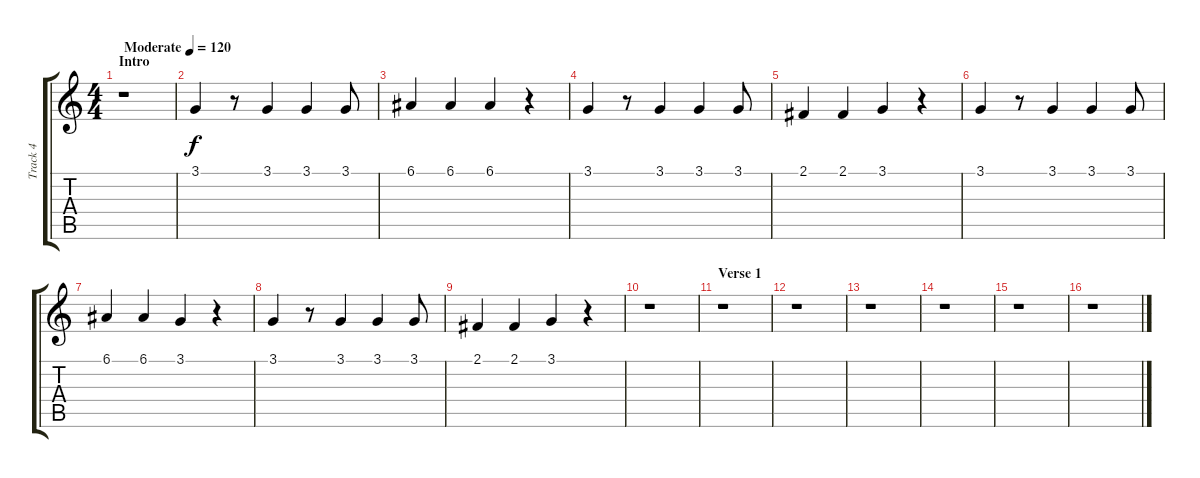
\track ("Track 4" "Track 4") {instrument synthstrings2}
\staff {score tabs}
\tuning (E4 B3 G3 D3 A2 E2) {hide}
\ts (4 4)
\section ("" "Intro")
\tempo (120 "Moderate")
\clef g2
\ks c
r.1{dy f instrument synthstrings2} |
3.1.4 r.8 3.1.4 3.1.4 3.1.8 |
6.1.4 6.1.4 6.1.4 r.4 |
3.1.4 r.8 3.1.4 3.1.4 3.1.8 |
2.1.4 2.1.4 3.1.4 r.4 |
3.1.4 r.8 3.1.4 3.1.4 3.1.8 |
6.1.4 6.1.4 3.1.4 r.4 |
3.1.4 r.8 3.1.4 3.1.4 3.1.8 |
2.1.4 2.1.4 3.1.4 r.4 |
r.1 |
\section ("" "Verse 1")
r.1 |
r.1 |
r.1 |
r.1 |
r.1 |
r.1
